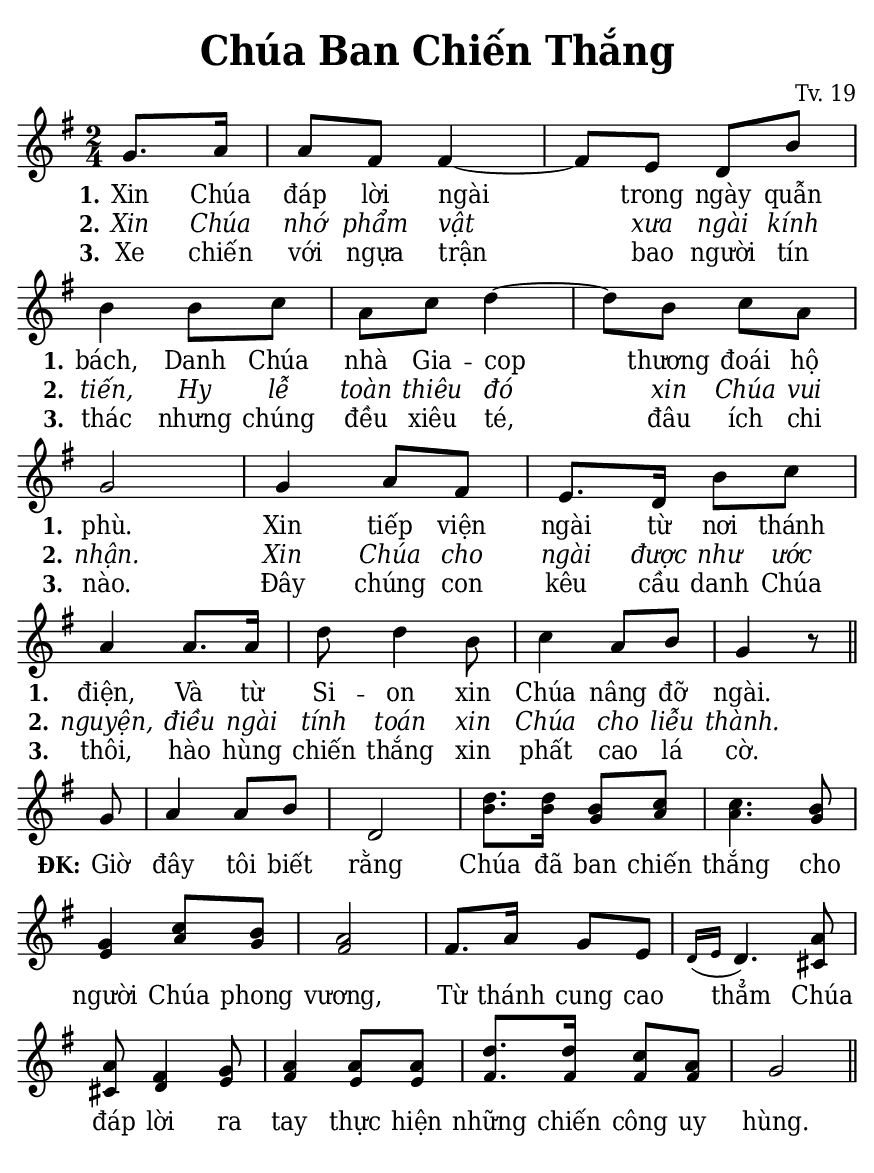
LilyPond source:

% Cài đặt chung\
\version "2.22.1"
\include "english.ly"

\header {
  title = \markup { \fontsize #1 "Chúa Ban Chiến Thắng" }
  composer = "Tv. 19"
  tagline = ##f
}

% mã nguồn cho những chức năng chưa hỗ trợ trong phiên bản lilypond hiện tại
% cung cấp bởi cộng đồng lilypond khi gửi email đến lilypond-user@gnu.org
% Đổi kích thước nốt cho bè phụ
notBePhu =
#(define-music-function (font-size music) (number? ly:music?)
   (for-some-music
     (lambda (m)
       (if (music-is-of-type? m 'rhythmic-event)
           (begin
             (set! (ly:music-property m 'tweaks)
                   (cons `(font-size . ,font-size)
                         (ly:music-property m 'tweaks)))
             #t)
           #f))
     music)
   music)

% in số phiên khúc trên mỗi dòng
#(define (add-grob-definition grob-name grob-entry)
     (set! all-grob-descriptions
           (cons ((@@ (lily) completize-grob-entry)
                  (cons grob-name grob-entry))
                 all-grob-descriptions)))

#(add-grob-definition
    'StanzaNumberSpanner
    `((direction . ,LEFT)
      (font-series . bold)
      (padding . 1.0)
      (side-axis . ,X)
      (stencil . ,ly:text-interface::print)
      (X-offset . ,ly:side-position-interface::x-aligned-side)
      (Y-extent . ,grob::always-Y-extent-from-stencil)
      (meta . ((class . Spanner)
               (interfaces . (font-interface
                              side-position-interface
                              stanza-number-interface
                              text-interface))))))

\layout {
    \context {
      \Global
      \grobdescriptions #all-grob-descriptions
    }
    \context {
      \Score
      \remove Stanza_number_align_engraver
      \consists
        #(lambda (context)
           (let ((texts '())
                 (syllables '()))
             (make-engraver
              (acknowledgers
               ((stanza-number-interface engraver grob source-engraver)
                  (set! texts (cons grob texts)))
               ((lyric-syllable-interface engraver grob source-engraver)
                  (set! syllables (cons grob syllables))))
              ((stop-translation-timestep engraver)
                 (for-each
                  (lambda (text)
                    (for-each
                     (lambda (syllable)
                       (ly:pointer-group-interface::add-grob
                        text
                        'side-support-elements
                        syllable))
                     syllables))
                  texts)
                 (set! syllables '())))))
    }
    \context {
      \Lyrics
      \remove Stanza_number_engraver
      \consists
        #(lambda (context)
           (let ((text #f)
                 (last-stanza #f))
             (make-engraver
              ((process-music engraver)
                 (let ((stanza (ly:context-property context 'stanza #f)))
                   (if (and stanza (not (equal? stanza last-stanza)))
                       (let ((column (ly:context-property context
'currentCommandColumn)))
                         (set! last-stanza stanza)
                         (if text
                             (ly:spanner-set-bound! text RIGHT column))
                         (set! text (ly:engraver-make-grob engraver
'StanzaNumberSpanner '()))
                         (ly:grob-set-property! text 'text stanza)
                         (ly:spanner-set-bound! text LEFT column)))))
              ((finalize engraver)
                 (if text
                     (let ((column (ly:context-property context
'currentCommandColumn)))
                       (ly:spanner-set-bound! text RIGHT column)))))))
      \override StanzaNumberSpanner.horizon-padding = 10000
    }
}

stanzaReminderOff =
  \temporary \override StanzaNumberSpanner.after-line-breaking =
     #(lambda (grob)
        ;; Can be replaced with (not (first-broken-spanner? grob)) in 2.23.
        (if (let ((siblings (ly:spanner-broken-into (ly:grob-original grob))))
              (and (pair? siblings)
                   (not (eq? grob (car siblings)))))
            (ly:grob-suicide! grob)))

stanzaReminderOn = \undo \stanzaReminderOff
% kết thúc mã nguồn

% Nhạc phiên khúc
nhacPhienKhucSop = \relative c'' {
  \partial 4 g8. a16 |
  a8 fs fs4 ~ |
  fs8 e d b' |
  b4 b8 c |
  a c d4 ~ |
  d8 b c a |
  g2 |
  g4 a8 fs |
  e8. d16 b'8 c |
  a4 a8. a16 |
  d8 d4 b8 |
  c4 a8 b |
  g4 r8 \bar "||" \break
  
  g8 |
  a4 a8 b |
  d,2 |
  d'8. d16 b8 c |
  c4. b8 |
  g4 c8 b |
  a2 |
  fs8. a16 g8 e |
  \slashedGrace { d16 (e } d4.) a'8 |
  a fs4 g8 |
  a4 a8 a |
  d8. d16 c8 a |
  g2 \bar "||"
}

nhacPhienKhucAlto = \relative c'' {
  r4 |
  R2*11
  r4.
  g8 |
  a4 a8 b |
  d,2 |
  b'8. b16 g8 a |
  a4. g8 |
  e4 a8 g |
  fs2 |
  fs8. a16 g8 e |
  \slashedGrace { d16 (e } d4.) cs8 |
  cs d4 e8 |
  fs4 e8 e |
  fs8. fs16 fs8 fs |
  g2
}

% Lời phiên khúc
loiPhienKhucSop = \lyrics {
  <<
    {
      \set stanza = "1."
      Xin Chúa đáp lời ngài trong ngày quẫn bách,
      Danh Chúa nhà Gia -- cop thương đoái hộ phù.
      Xin tiếp viện ngài từ nơi thánh điện,
      Và từ Si -- on xin Chúa nâng đỡ ngài.
    }
    \new Lyrics {
	    \set associatedVoice = "beSop"
	    \set stanza = "2."
      \override Lyrics.LyricText.font-shape = #'italic
	    Xin Chúa nhớ phẩm vật xưa ngài kính tiến,
	    Hy lễ toàn thiêu đó xin Chúa vui nhận.
	    Xin Chúa cho ngài được như ước nguyện,
	    điều ngài tính toán xin Chúa cho liễu thành.
    }
    \new Lyrics {
	    \set associatedVoice = "beSop"
	    \set stanza = "3."
	    Xe chiến với ngựa trận bao người tín thác
	    nhưng chúng đều xiêu té,
	    đâu ích chi nào.
	    Đây chúng con kêu cầu danh Chúa thôi,
	    hào hùng chiến thắng xin phất cao lá cờ.
    }
  >>
  \stanzaReminderOff
  \set stanza = "ĐK:"
  Giờ đây tôi biết rằng Chúa đã ban chiến thắng
  cho người Chúa phong vương,
  Từ thánh cung cao thẳm Chúa đáp lời
  ra tay thực hiện những chiến công uy hùng.
}

% Dàn trang
\paper {
  #(set-paper-size "a5")
  top-margin = 3\mm
  bottom-margin = 3\mm
  left-margin = 3\mm
  right-margin = 3\mm
  indent = #0
  #(define fonts
	 (make-pango-font-tree "Deja Vu Serif Condensed"
	 		       "Deja Vu Serif Condensed"
			       "Deja Vu Serif Condensed"
			       (/ 20 20)))
  print-page-number = ##f
  page-count = 1
}

TongNhip = {
  \key g \major \time 2/4
  \set Timing.beamExceptions = #'()
  \set Timing.baseMoment = #(ly:make-moment 1/4)
}

\score {
  \new ChoirStaff <<
    \new Staff \with {
        \consists "Merge_rests_engraver"
        printPartCombineTexts = ##f
      }
      <<
      \new Voice \TongNhip \partCombine 
        \nhacPhienKhucSop
        \notBePhu -1 { \nhacPhienKhucAlto }
      \new NullVoice = beSop \nhacPhienKhucSop
      \new Lyrics \lyricsto beSop \loiPhienKhucSop
      >>
  >>
  \layout {
    \override Lyrics.LyricSpace.minimum-distance = #1
    \override Score.BarNumber.break-visibility = ##(#f #f #f)
    \override Score.SpacingSpanner.uniform-stretching = ##t
  } 
}
